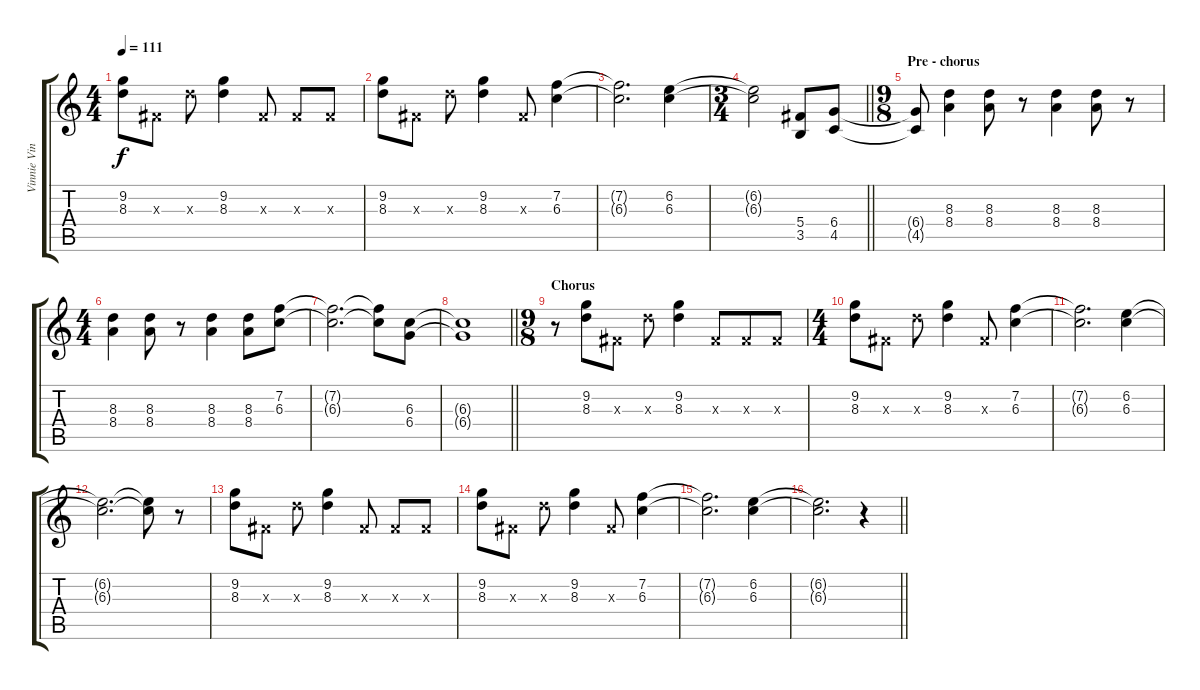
\track ("Vinnie Vincent (Rhythm)" "Vinnie Vin") {instrument distortionguitar}
\staff {score tabs}
\tuning (Eb4 Bb3 Gb3 Db3 Ab2 Eb2) {hide}
\ts (4 4)
\tempo 111
\clef g2
\ks c
(9.2 8.3).8{dy f} 0.3{x}.8 8.3{x}.8 (9.2 8.3).4 0.3{x}.8 0.3{x}.8 0.3{x}.8 |
(9.2 8.3).8 0.3{x}.8 8.3{x}.8 (9.2 8.3).4 0.3{x}.8 (7.2 6.3).4 |
(7.2{t} 6.3{t}).2{d} (6.2 6.3).4 |
\ts (3 4)
\barLineRight lightlight
(6.2{t} 6.3{t}).2 (5.4 3.5).8 (6.4 4.5).8 |
\ts (9 8)
\section ("" "Pre - chorus")
(6.4{t} 4.5{t}).8 (8.3 8.4).4 (8.3 8.4).8 r.8 (8.3 8.4).4 (8.3 8.4).8 r.8 |
\ts (4 4)
(8.3 8.4).4 (8.3 8.4).8 r.8 (8.3 8.4).4 (8.3 8.4).8 (7.2 6.3).8 |
(7.2{t} 6.3{t}).2{d} (7.2{t} 6.3{t}).8 (6.3 6.4).8 |
\barLineRight lightlight
(6.3{t} 6.4{t}).1 |
\ts (9 8)
\section ("" "Chorus")
r.8 (9.2 8.3).8 0.3{x}.8 8.3{x}.8 (9.2 8.3).4 0.3{x}.8 0.3{x}.8 0.3{x}.8 |
\ts (4 4)
(9.2 8.3).8 0.3{x}.8 8.3{x}.8 (9.2 8.3).4 0.3{x}.8 (7.2 6.3).4 |
(7.2{t} 6.3{t}).2{d} (6.2 6.3).4 |
(6.2{t} 6.3{t}).2{d} (6.2{t} 6.3{t}).8 r.8 |
(9.2 8.3).8 0.3{x}.8 8.3{x}.8 (9.2 8.3).4 0.3{x}.8 0.3{x}.8 0.3{x}.8 |
(9.2 8.3).8 0.3{x}.8 8.3{x}.8 (9.2 8.3).4 0.3{x}.8 (7.2 6.3).4 |
(7.2{t} 6.3{t}).2{d} (6.2 6.3).4 |
\barLineRight lightlight
(6.2{t} 6.3{t}).2{d} r.4
